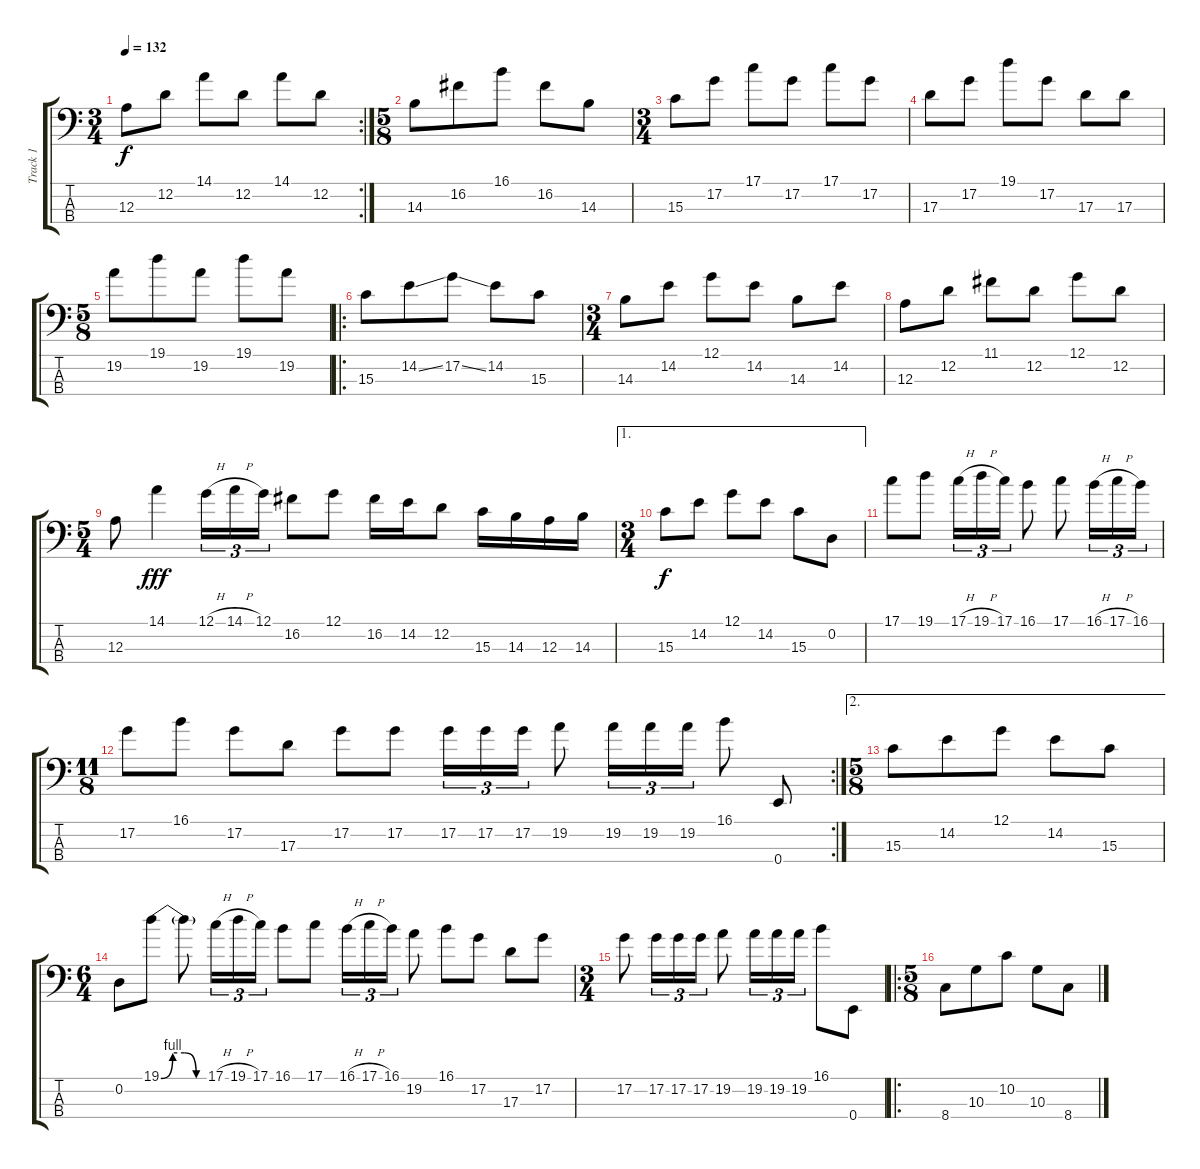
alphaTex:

\track ("Track 1" "Track 1") {instrument distortionguitar}
\staff {score tabs}
\tuning (G2 D2 A1 E1) {hide}
\rc 2
\ts (3 4)
\tempo 132
\clef f4
\ks c
12.3.8{dy f} 12.2.8 14.1.8 12.2.8 14.1.8 12.2.8 |
\ts (5 8)
14.3.8 16.2.8 16.1.8 16.2.8 14.3.8 |
\ts (3 4)
15.3.8 17.2.8 17.1.8 17.2.8 17.1.8 17.2.8 |
17.3.8 17.2.8 19.1.8 17.2.8 17.3.8 17.3.8 |
\ts (5 8)
19.2.8 19.1.8 19.2.8 19.1.8 19.2.8 |
\ro
15.3.8 14.2{ss}.8 17.2{ss}.8 14.2.8 15.3.8 |
\ts (3 4)
14.3.8 14.2.8 12.1.8 14.2.8 14.3.8 14.2.8 |
12.3.8 12.2.8 11.1.8 12.2.8 12.1.8 12.2.8 |
\ts (5 4)
12.3.8 14.1.4{dy fff} 12.1{h}.16{tu (3 2)} 14.1{h}.16{tu (3 2)} 12.1.16{tu (3 2)} 16.2.8 12.1.8 16.2.16 14.2.16 12.2.8 15.3.16 14.3.16 12.3.16 14.3.16 |
\ae 1
\ts (3 4)
15.3.8{dy f} 14.2.8 12.1.8 14.2.8 15.3.8 0.2.8 |
17.1.8 19.1.8 17.1{h}.16{tu (3 2)} 19.1{h}.16{tu (3 2)} 17.1.16{tu (3 2)} 16.1.8 17.1.8 16.1{h}.16{tu (3 2)} 17.1{h}.16{tu (3 2)} 16.1.16{tu (3 2)} |
\rc 2
\ts (11 8)
17.2.8 16.1.8 17.2.8 17.3.8 17.2.8 17.2.8 17.2.16{tu (3 2)} 17.2.16{tu (3 2)} 17.2.16{tu (3 2)} 19.2.8 19.2.16{tu (3 2)} 19.2.16{tu (3 2)} 19.2.16{tu (3 2)} 16.1.8 0.4.8 |
\ae 2
\ts (5 8)
15.3.8 14.2.8 12.1.8 14.2.8 15.3.8 |
\ts (6 4)
0.2.8 19.1{be (custom 0 0 15 4 30 4 45 0 60 0)}.8 19.1{t}.8 17.1{h}.16{tu (3 2)} 19.1{h}.16{tu (3 2)} 17.1.16{tu (3 2)} 16.1.8 17.1.8 16.1{h}.16{tu (3 2)} 17.1{h}.16{tu (3 2)} 16.1.16{tu (3 2)} 19.2.8 16.1.8 17.2.8 17.3.8 17.2.8 |
\ts (3 4)
17.2.8 17.2.16{tu (3 2)} 17.2.16{tu (3 2)} 17.2.16{tu (3 2)} 19.2.8 19.2.16{tu (3 2)} 19.2.16{tu (3 2)} 19.2.16{tu (3 2)} 16.1.8 0.4.8 |
\ro
\ts (5 8)
8.4.8 10.3.8 10.2.8 10.3.8 8.4.8
